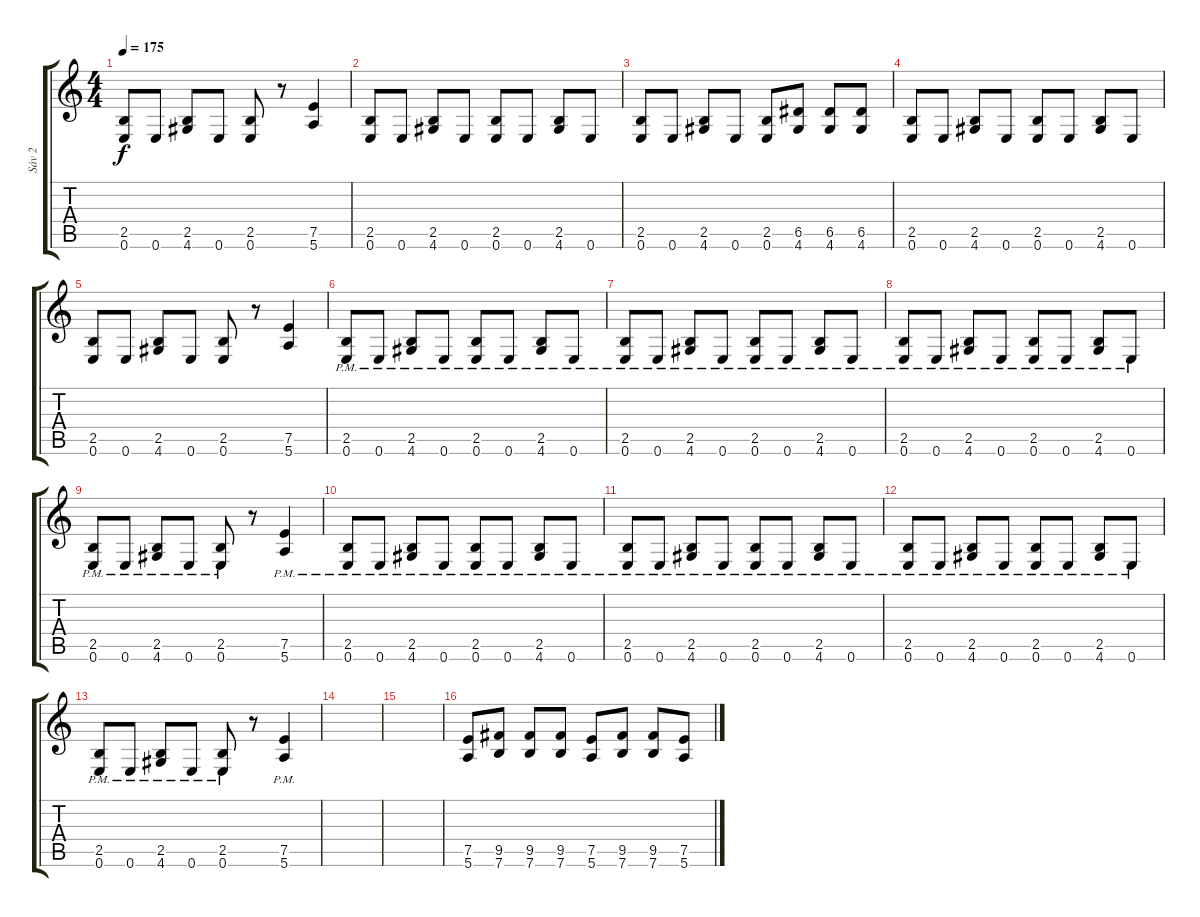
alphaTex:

\track ("Sáv 2" "Sáv 2") {instrument distortionguitar}
\staff {score tabs}
\tuning (E4 B3 G3 D3 A2 E2) {hide}
\ts (4 4)
\tempo 175
\clef g2
\ks c
(2.5 0.6).8{dy f} 0.6.8 (2.5 4.6).8 0.6.8 (2.5 0.6).8 r.8 (7.5 5.6).4 |
(2.5 0.6).8 0.6.8 (2.5 4.6).8 0.6.8 (2.5 0.6).8 0.6.8 (2.5 4.6).8 0.6.8 |
(2.5 0.6).8 0.6.8 (2.5 4.6).8 0.6.8 (2.5 0.6).8 (6.5 4.6).8 (6.5 4.6).8 (6.5 4.6).8 |
(2.5 0.6).8 0.6.8 (2.5 4.6).8 0.6.8 (2.5 0.6).8 0.6.8 (2.5 4.6).8 0.6.8 |
(2.5 0.6).8 0.6.8 (2.5 4.6).8 0.6.8 (2.5 0.6).8 r.8 (7.5 5.6).4 |
(2.5 0.6{pm}).8 0.6{pm}.8 (2.5 4.6{pm}).8 0.6{pm}.8 (2.5 0.6{pm}).8 0.6{pm}.8 (2.5 4.6{pm}).8 0.6{pm}.8 |
(2.5 0.6{pm}).8 0.6{pm}.8 (2.5 4.6{pm}).8 0.6{pm}.8 (2.5 0.6{pm}).8 0.6{pm}.8 (2.5 4.6{pm}).8 0.6{pm}.8 |
(2.5 0.6{pm}).8 0.6{pm}.8 (2.5 4.6{pm}).8 0.6{pm}.8 (2.5 0.6{pm}).8 0.6{pm}.8 (2.5 4.6{pm}).8 0.6{pm}.8 |
(2.5 0.6{pm}).8 0.6{pm}.8 (2.5 4.6{pm}).8 0.6{pm}.8 (2.5 0.6{pm}).8 r.8 (7.5 5.6{pm}).4 |
(2.5 0.6{pm}).8 0.6{pm}.8 (2.5 4.6{pm}).8 0.6{pm}.8 (2.5 0.6{pm}).8 0.6{pm}.8 (2.5 4.6{pm}).8 0.6{pm}.8 |
(2.5 0.6{pm}).8 0.6{pm}.8 (2.5 4.6{pm}).8 0.6{pm}.8 (2.5 0.6{pm}).8 0.6{pm}.8 (2.5 4.6{pm}).8 0.6{pm}.8 |
(2.5 0.6{pm}).8 0.6{pm}.8 (2.5 4.6{pm}).8 0.6{pm}.8 (2.5 0.6{pm}).8 0.6{pm}.8 (2.5 4.6{pm}).8 0.6{pm}.8 |
(2.5 0.6{pm}).8 0.6{pm}.8 (2.5 4.6{pm}).8 0.6{pm}.8 (2.5 0.6{pm}).8 r.8 (7.5 5.6{pm}).4 |
|
|
(7.5 5.6).8 (9.5 7.6).8 (9.5 7.6).8 (9.5 7.6).8 (7.5 5.6).8 (9.5 7.6).8 (9.5 7.6).8 (7.5 5.6).8
